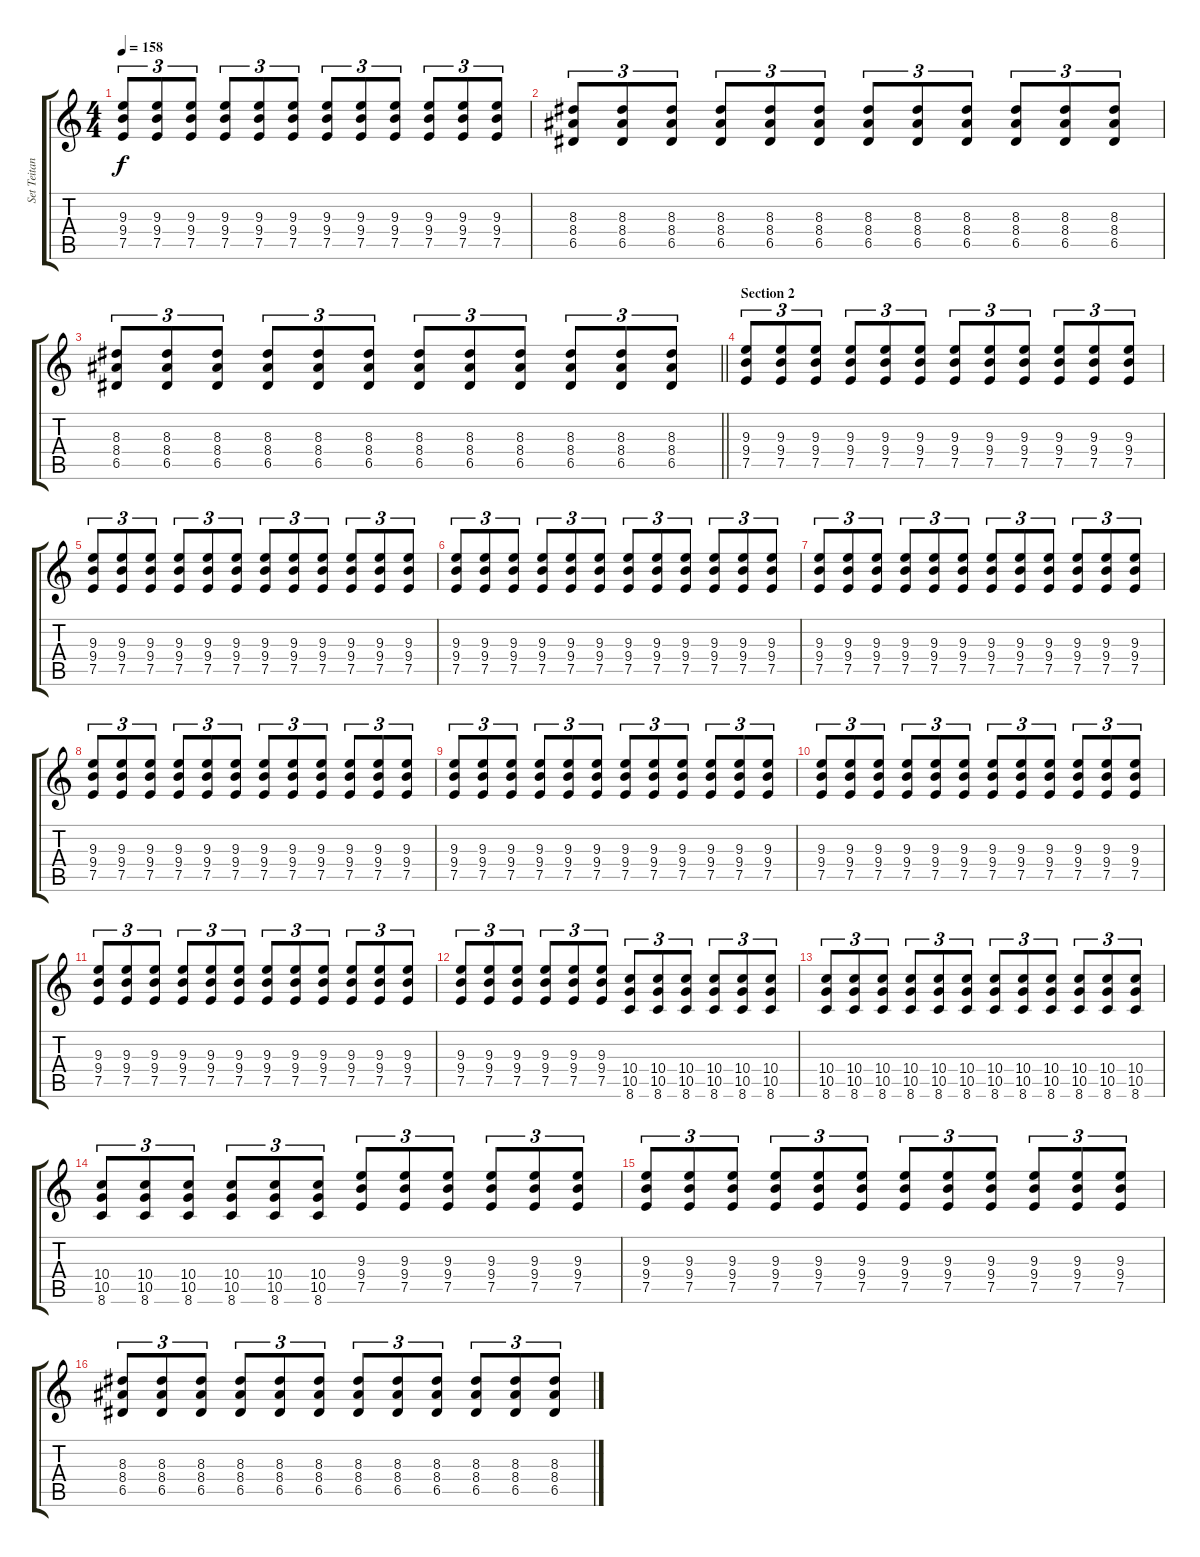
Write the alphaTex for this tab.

\track ("Set Teitan" "Set Teitan") {instrument distortionguitar}
\staff {score tabs}
\tuning (E4 B3 G3 D3 A2 E2) {hide}
\ts (4 4)
\tempo 158
\clef g2
\ks c
(9.3 9.4 7.5).8{tu (3 2) dy f} (9.3 9.4 7.5).8{tu (3 2)} (9.3 9.4 7.5).8{tu (3 2)} (9.3 9.4 7.5).8{tu (3 2)} (9.3 9.4 7.5).8{tu (3 2)} (9.3 9.4 7.5).8{tu (3 2)} (9.3 9.4 7.5).8{tu (3 2)} (9.3 9.4 7.5).8{tu (3 2)} (9.3 9.4 7.5).8{tu (3 2)} (9.3 9.4 7.5).8{tu (3 2)} (9.3 9.4 7.5).8{tu (3 2)} (9.3 9.4 7.5).8{tu (3 2)} |
(8.3 8.4 6.5).8{tu (3 2)} (8.3 8.4 6.5).8{tu (3 2)} (8.3 8.4 6.5).8{tu (3 2)} (8.3 8.4 6.5).8{tu (3 2)} (8.3 8.4 6.5).8{tu (3 2)} (8.3 8.4 6.5).8{tu (3 2)} (8.3 8.4 6.5).8{tu (3 2)} (8.3 8.4 6.5).8{tu (3 2)} (8.3 8.4 6.5).8{tu (3 2)} (8.3 8.4 6.5).8{tu (3 2)} (8.3 8.4 6.5).8{tu (3 2)} (8.3 8.4 6.5).8{tu (3 2)} |
\barLineRight lightlight
(8.3 8.4 6.5).8{tu (3 2)} (8.3 8.4 6.5).8{tu (3 2)} (8.3 8.4 6.5).8{tu (3 2)} (8.3 8.4 6.5).8{tu (3 2)} (8.3 8.4 6.5).8{tu (3 2)} (8.3 8.4 6.5).8{tu (3 2)} (8.3 8.4 6.5).8{tu (3 2)} (8.3 8.4 6.5).8{tu (3 2)} (8.3 8.4 6.5).8{tu (3 2)} (8.3 8.4 6.5).8{tu (3 2)} (8.3 8.4 6.5).8{tu (3 2)} (8.3 8.4 6.5).8{tu (3 2)} |
\section ("" "Section 2")
(9.3 9.4 7.5).8{tu (3 2)} (9.3 9.4 7.5).8{tu (3 2)} (9.3 9.4 7.5).8{tu (3 2)} (9.3 9.4 7.5).8{tu (3 2)} (9.3 9.4 7.5).8{tu (3 2)} (9.3 9.4 7.5).8{tu (3 2)} (9.3 9.4 7.5).8{tu (3 2)} (9.3 9.4 7.5).8{tu (3 2)} (9.3 9.4 7.5).8{tu (3 2)} (9.3 9.4 7.5).8{tu (3 2)} (9.3 9.4 7.5).8{tu (3 2)} (9.3 9.4 7.5).8{tu (3 2)} |
(9.3 9.4 7.5).8{tu (3 2)} (9.3 9.4 7.5).8{tu (3 2)} (9.3 9.4 7.5).8{tu (3 2)} (9.3 9.4 7.5).8{tu (3 2)} (9.3 9.4 7.5).8{tu (3 2)} (9.3 9.4 7.5).8{tu (3 2)} (9.3 9.4 7.5).8{tu (3 2)} (9.3 9.4 7.5).8{tu (3 2)} (9.3 9.4 7.5).8{tu (3 2)} (9.3 9.4 7.5).8{tu (3 2)} (9.3 9.4 7.5).8{tu (3 2)} (9.3 9.4 7.5).8{tu (3 2)} |
(9.3 9.4 7.5).8{tu (3 2)} (9.3 9.4 7.5).8{tu (3 2)} (9.3 9.4 7.5).8{tu (3 2)} (9.3 9.4 7.5).8{tu (3 2)} (9.3 9.4 7.5).8{tu (3 2)} (9.3 9.4 7.5).8{tu (3 2)} (9.3 9.4 7.5).8{tu (3 2)} (9.3 9.4 7.5).8{tu (3 2)} (9.3 9.4 7.5).8{tu (3 2)} (9.3 9.4 7.5).8{tu (3 2)} (9.3 9.4 7.5).8{tu (3 2)} (9.3 9.4 7.5).8{tu (3 2)} |
(9.3 9.4 7.5).8{tu (3 2)} (9.3 9.4 7.5).8{tu (3 2)} (9.3 9.4 7.5).8{tu (3 2)} (9.3 9.4 7.5).8{tu (3 2)} (9.3 9.4 7.5).8{tu (3 2)} (9.3 9.4 7.5).8{tu (3 2)} (9.3 9.4 7.5).8{tu (3 2)} (9.3 9.4 7.5).8{tu (3 2)} (9.3 9.4 7.5).8{tu (3 2)} (9.3 9.4 7.5).8{tu (3 2)} (9.3 9.4 7.5).8{tu (3 2)} (9.3 9.4 7.5).8{tu (3 2)} |
(9.3 9.4 7.5).8{tu (3 2)} (9.3 9.4 7.5).8{tu (3 2)} (9.3 9.4 7.5).8{tu (3 2)} (9.3 9.4 7.5).8{tu (3 2)} (9.3 9.4 7.5).8{tu (3 2)} (9.3 9.4 7.5).8{tu (3 2)} (9.3 9.4 7.5).8{tu (3 2)} (9.3 9.4 7.5).8{tu (3 2)} (9.3 9.4 7.5).8{tu (3 2)} (9.3 9.4 7.5).8{tu (3 2)} (9.3 9.4 7.5).8{tu (3 2)} (9.3 9.4 7.5).8{tu (3 2)} |
(9.3 9.4 7.5).8{tu (3 2)} (9.3 9.4 7.5).8{tu (3 2)} (9.3 9.4 7.5).8{tu (3 2)} (9.3 9.4 7.5).8{tu (3 2)} (9.3 9.4 7.5).8{tu (3 2)} (9.3 9.4 7.5).8{tu (3 2)} (9.3 9.4 7.5).8{tu (3 2)} (9.3 9.4 7.5).8{tu (3 2)} (9.3 9.4 7.5).8{tu (3 2)} (9.3 9.4 7.5).8{tu (3 2)} (9.3 9.4 7.5).8{tu (3 2)} (9.3 9.4 7.5).8{tu (3 2)} |
(9.3 9.4 7.5).8{tu (3 2)} (9.3 9.4 7.5).8{tu (3 2)} (9.3 9.4 7.5).8{tu (3 2)} (9.3 9.4 7.5).8{tu (3 2)} (9.3 9.4 7.5).8{tu (3 2)} (9.3 9.4 7.5).8{tu (3 2)} (9.3 9.4 7.5).8{tu (3 2)} (9.3 9.4 7.5).8{tu (3 2)} (9.3 9.4 7.5).8{tu (3 2)} (9.3 9.4 7.5).8{tu (3 2)} (9.3 9.4 7.5).8{tu (3 2)} (9.3 9.4 7.5).8{tu (3 2)} |
(9.3 9.4 7.5).8{tu (3 2)} (9.3 9.4 7.5).8{tu (3 2)} (9.3 9.4 7.5).8{tu (3 2)} (9.3 9.4 7.5).8{tu (3 2)} (9.3 9.4 7.5).8{tu (3 2)} (9.3 9.4 7.5).8{tu (3 2)} (9.3 9.4 7.5).8{tu (3 2)} (9.3 9.4 7.5).8{tu (3 2)} (9.3 9.4 7.5).8{tu (3 2)} (9.3 9.4 7.5).8{tu (3 2)} (9.3 9.4 7.5).8{tu (3 2)} (9.3 9.4 7.5).8{tu (3 2)} |
(9.3 9.4 7.5).8{tu (3 2)} (9.3 9.4 7.5).8{tu (3 2)} (9.3 9.4 7.5).8{tu (3 2)} (9.3 9.4 7.5).8{tu (3 2)} (9.3 9.4 7.5).8{tu (3 2)} (9.3 9.4 7.5).8{tu (3 2)} (10.4 10.5 8.6).8{tu (3 2)} (10.4 10.5 8.6).8{tu (3 2)} (10.4 10.5 8.6).8{tu (3 2)} (10.4 10.5 8.6).8{tu (3 2)} (10.4 10.5 8.6).8{tu (3 2)} (10.4 10.5 8.6).8{tu (3 2)} |
(10.4 10.5 8.6).8{tu (3 2)} (10.4 10.5 8.6).8{tu (3 2)} (10.4 10.5 8.6).8{tu (3 2)} (10.4 10.5 8.6).8{tu (3 2)} (10.4 10.5 8.6).8{tu (3 2)} (10.4 10.5 8.6).8{tu (3 2)} (10.4 10.5 8.6).8{tu (3 2)} (10.4 10.5 8.6).8{tu (3 2)} (10.4 10.5 8.6).8{tu (3 2)} (10.4 10.5 8.6).8{tu (3 2)} (10.4 10.5 8.6).8{tu (3 2)} (10.4 10.5 8.6).8{tu (3 2)} |
(10.4 10.5 8.6).8{tu (3 2)} (10.4 10.5 8.6).8{tu (3 2)} (10.4 10.5 8.6).8{tu (3 2)} (10.4 10.5 8.6).8{tu (3 2)} (10.4 10.5 8.6).8{tu (3 2)} (10.4 10.5 8.6).8{tu (3 2)} (9.3 9.4 7.5).8{tu (3 2)} (9.3 9.4 7.5).8{tu (3 2)} (9.3 9.4 7.5).8{tu (3 2)} (9.3 9.4 7.5).8{tu (3 2)} (9.3 9.4 7.5).8{tu (3 2)} (9.3 9.4 7.5).8{tu (3 2)} |
(9.3 9.4 7.5).8{tu (3 2)} (9.3 9.4 7.5).8{tu (3 2)} (9.3 9.4 7.5).8{tu (3 2)} (9.3 9.4 7.5).8{tu (3 2)} (9.3 9.4 7.5).8{tu (3 2)} (9.3 9.4 7.5).8{tu (3 2)} (9.3 9.4 7.5).8{tu (3 2)} (9.3 9.4 7.5).8{tu (3 2)} (9.3 9.4 7.5).8{tu (3 2)} (9.3 9.4 7.5).8{tu (3 2)} (9.3 9.4 7.5).8{tu (3 2)} (9.3 9.4 7.5).8{tu (3 2)} |
(8.3 8.4 6.5).8{tu (3 2)} (8.3 8.4 6.5).8{tu (3 2)} (8.3 8.4 6.5).8{tu (3 2)} (8.3 8.4 6.5).8{tu (3 2)} (8.3 8.4 6.5).8{tu (3 2)} (8.3 8.4 6.5).8{tu (3 2)} (8.3 8.4 6.5).8{tu (3 2)} (8.3 8.4 6.5).8{tu (3 2)} (8.3 8.4 6.5).8{tu (3 2)} (8.3 8.4 6.5).8{tu (3 2)} (8.3 8.4 6.5).8{tu (3 2)} (8.3 8.4 6.5).8{tu (3 2)}
